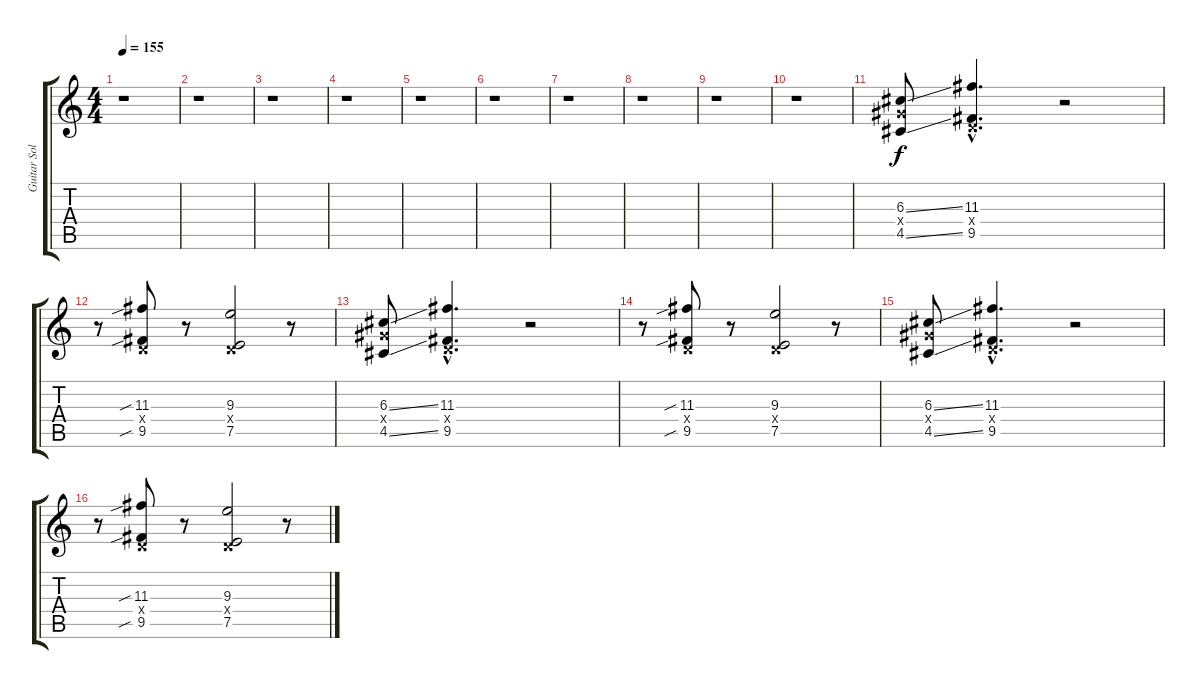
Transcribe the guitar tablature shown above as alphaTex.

\track ("Guitar Solo" "Guitar Sol") {instrument overdrivenguitar}
\staff {score tabs}
\tuning (E4 B3 G3 D3 A2 E2) {hide}
\ts (4 4)
\tempo 155
\clef g2
\ks c
r.1{dy f} |
r.1 |
r.1 |
r.1 |
r.1 |
r.1 |
r.1 |
r.1 |
r.1 |
r.1 |
(6.3{ss} 6.4{x} 4.5{ss}).8 (11.3{hac} 0.4{hac x} 9.5{hac}).4{d} r.2 |
r.8 (11.3{sib} 0.4{x} 9.5{sib}).8 r.8 (9.3 0.4{x} 7.5).2 r.8 |
(6.3{ss} 6.4{x} 4.5{ss}).8 (11.3{hac} 0.4{hac x} 9.5{hac}).4{d} r.2 |
r.8 (11.3{sib} 0.4{x} 9.5{sib}).8 r.8 (9.3 0.4{x} 7.5).2 r.8 |
(6.3{ss} 6.4{x} 4.5{ss}).8 (11.3{hac} 0.4{hac x} 9.5{hac}).4{d} r.2 |
r.8 (11.3{sib} 0.4{x} 9.5{sib}).8 r.8 (9.3 0.4{x} 7.5).2 r.8
